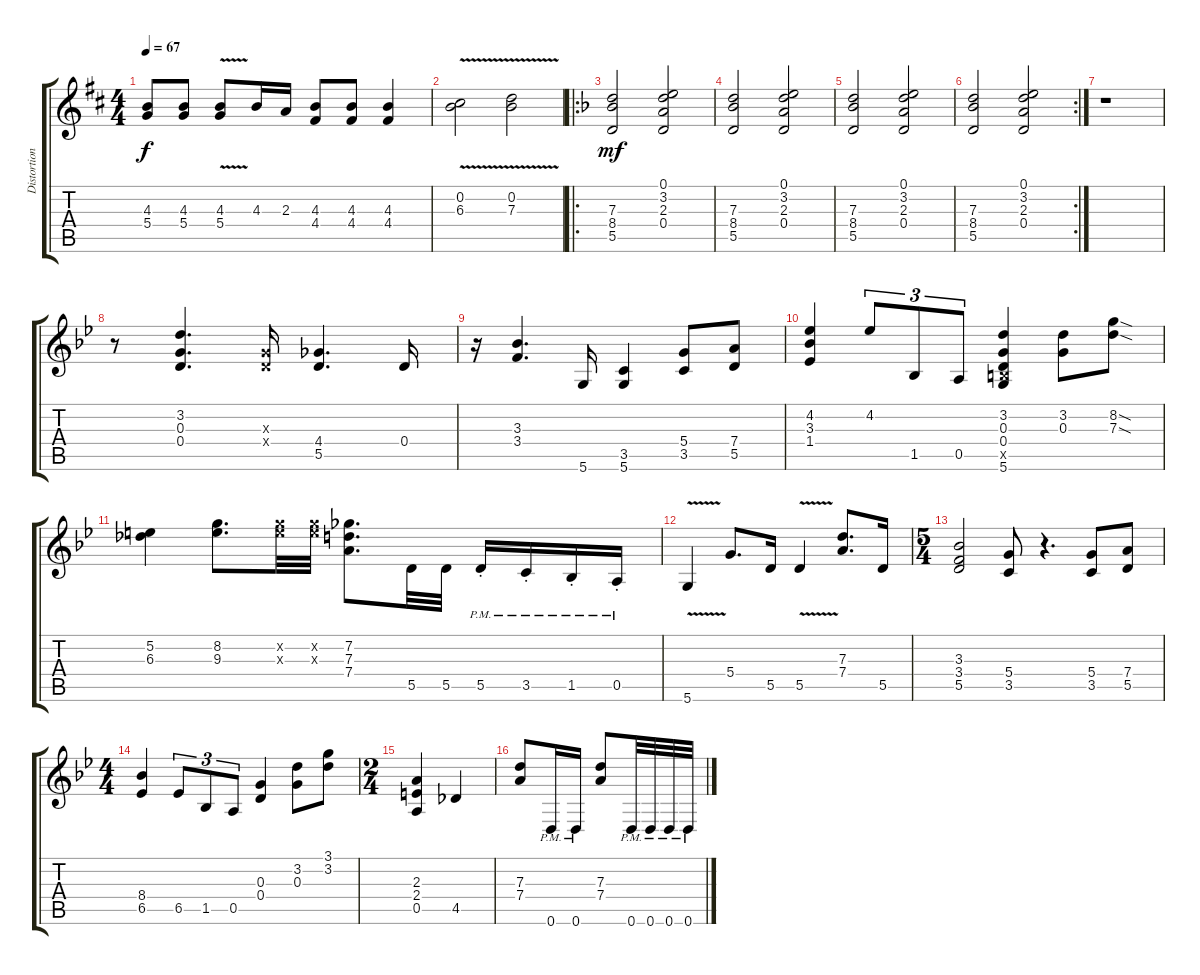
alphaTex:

\track ("Distortion R" "Distortion") {instrument distortionguitar}
\staff {score tabs}
\tuning (E4 B3 G3 D3 A2 D2) {hide}
\ts (4 4)
\tempo 67
\clef g2
\ks d
(4.3 5.4).8{dy f} (4.3 5.4).8 (4.3{v} 5.4{v}).8 4.3.16 2.3.16 (4.3 4.4).8 (4.3 4.4).8 (4.3 4.4).4 |
(0.2{v} 6.3{v}).2 (0.2{v} 7.3{v}).2 |
\ro
\ks f
(7.3 8.4 5.5).2{dy mf} (0.1 3.2 2.3 0.4).2 |
(7.3 8.4 5.5).2 (0.1 3.2 2.3 0.4).2 |
(7.3 8.4 5.5).2 (0.1 3.2 2.3 0.4).2 |
\rc 2
(7.3 8.4 5.5).2 (0.1 3.2 2.3 0.4).2 |
r.1 |
\ks bb
r.8 (3.2 0.3 0.4).4{d} (0.3{x} 0.4{x}).16 (4.4 5.5).4{d} 0.4.16 |
r.16 (3.3 3.4).4{d} 5.6.16 (3.5 5.6).4 (5.4 3.5).8 (7.4 5.5).8 |
(4.2 3.3 1.4).4 4.2.8{tu (3 2)} 1.5.8{tu (3 2)} 0.5.8{tu (3 2)} (3.2 0.3 0.4 2.5{x} 5.6).4 (3.2 0.3).8 (8.2{sod} 7.3{sod}).8 |
(5.2 6.3).4 (8.2 9.3).8{d} (8.2{x} 9.3{x}).32 (8.2{x} 9.3{x}).32 (7.2 7.3 7.4).8{d} 5.5.32 5.5.32 5.5{pm st}.16 3.5{pm st}.16 1.5{pm st}.16 0.5{pm st}.16 |
5.6{v}.4 5.4.8{d} 5.5.16 5.5{v}.4 (7.3 7.4).8{d} 5.5.16 |
\ts (5 4)
(3.3 3.4 5.5).2 (5.4 3.5).8 r.4{d} (5.4 3.5).8 (7.4 5.5).8 |
\ts (4 4)
(8.4 6.5).4 6.5.8{tu (3 2)} 1.5.8{tu (3 2)} 0.5.8{tu (3 2)} (0.3 0.4).4 (3.2 0.3).8 (3.1 3.2).8 |
\ts (2 4)
(2.3 2.4 0.5).4 4.5.4 |
(7.3 7.4).8 0.6{pm}.16 0.6{pm}.16 (7.3 7.4).8 0.6{pm}.32 0.6{pm}.32 0.6{pm}.32 0.6{pm}.32
